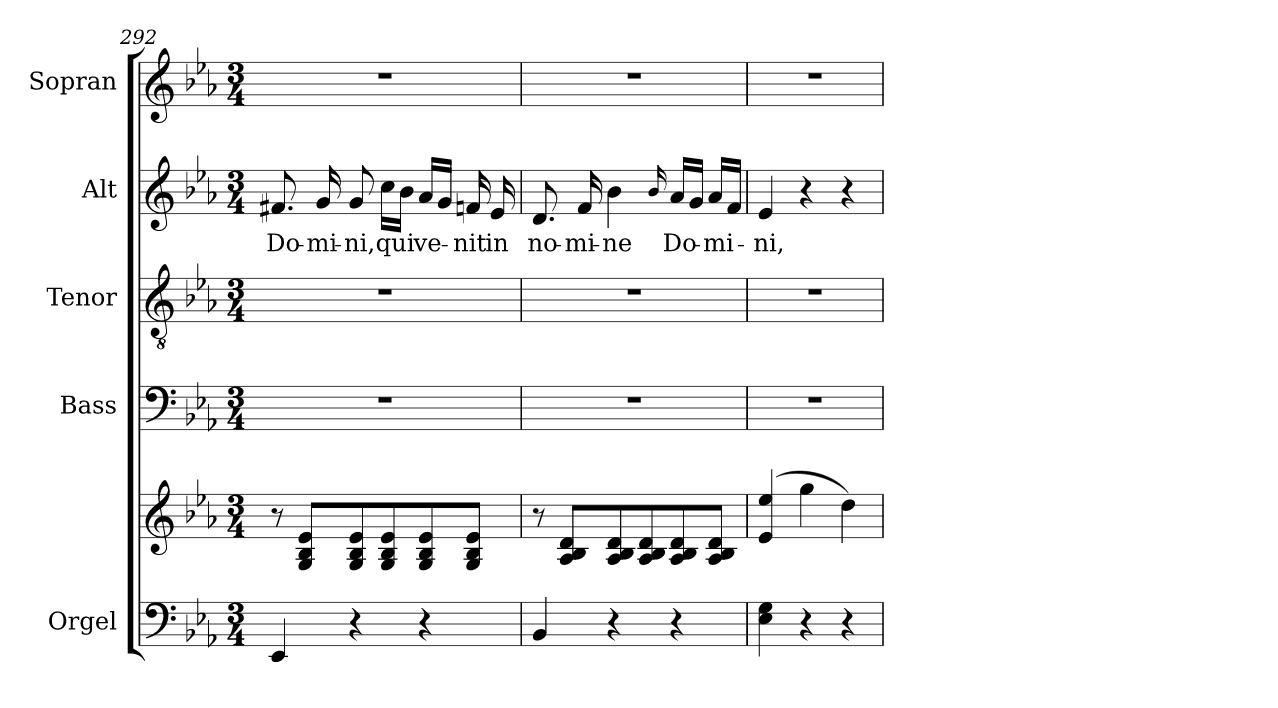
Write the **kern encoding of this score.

**kern	**kern	**kern	**kern	**kern	**text	**kern
*part5	*part5	*part4	*part3	*part2	*part2	*part1
*staff6	*staff5	*staff4	*staff3	*staff2	*staff2	*staff1
*I"Orgel	*	*I"Bass	*I"Tenor	*I"Alt	*	*I"Sopran
*I'Org.	*	*I'B.	*I'T.	*I'A.	*	*I'S.
*clefF4	*clefG2	*clefF4	*clefGv2	*clefG2	*	*clefG2
*k[b-e-a-]	*k[b-e-a-]	*k[b-e-a-]	*k[b-e-a-]	*k[b-e-a-]	*	*k[b-e-a-]
*E-:	*E-:	*E-:	*E-:	*E-:	*	*E-:
*M3/4	*M3/4	*M3/4	*M3/4	*M3/4	*	*M3/4
=292	=292	=292	=292	=292	=292	=292
!	!	!	!	!	!LO:LY:b	!
4EE-/	8r	2.r	2.r	8.f#X/	Do-	2.r
.	8G/ 8B-/ 8e-/L	.	.	.	.	.
!	!	!	!	!	!LO:LY:b	!
.	.	.	.	16g/	-mi-	.
!	!	!	!	!	!LO:LY:b	!
4r	8G/ 8B-/ 8e-/	.	.	8g/	-ni,	.
!	!	!	!	!	!LO:LY:b	!
.	8G/ 8B-/ 8e-/	.	.	16cc\LL	qui	.
.	.	.	.	16b-\JJ	.	.
!	!	!	!	!	!LO:LY:b	!
4r	8G/ 8B-/ 8e-/	.	.	16a-/LL	ve-	.
.	.	.	.	16g/JJ	.	.
!	!	!	!	!	!LO:LY:b	!
.	8G/ 8B-/ 8e-/J	.	.	16fn/	-nit	.
!	!	!	!	!	!LO:LY:b	!
.	.	.	.	16e-/	in	.
=293	=293	=293	=293	=293	=293	=293
!	!	!	!	!	!LO:LY:b	!
4BB-/	8r	2.r	2.r	8.d/	no-	2.r
.	8A-/ 8B-/ 8d/L	.	.	.	.	.
!	!	!	!	!	!LO:LY:b	!
.	.	.	.	16f/	-mi-	.
!	!	!	!	!	!LO:LY:b	!
4r	8A-/ 8B-/ 8d/	.	.	4b-\	-ne	.
.	8A-/ 8B-/ 8d/	.	.	.	.	.
.	.	.	.	16qqb-/	.	.
!	!	!	!	!	!LO:LY:b	!
4r	8A-/ 8B-/ 8d/	.	.	16a-/LL	Do-	.
.	.	.	.	16g/JJ	.	.
!	!	!	!	!	!LO:LY:b	!
.	8A-/ 8B-/ 8d/J	.	.	16a-/LL	-mi-	.
.	.	.	.	16f/JJ	.	.
=294	=294	=294	=294	=294	=294	=294
!	!	!	!	!	!LO:LY:b	!
4E-\ 4G\	(4e-/ 4ee-/	2.r	2.r	4e-/	-ni,	2.r
4r	4gg\	.	.	4r	.	.
4r	4dd\)	.	.	4r	.	.
=	=	=	=	=	=	=
*-	*-	*-	*-	*-	*-	*-
